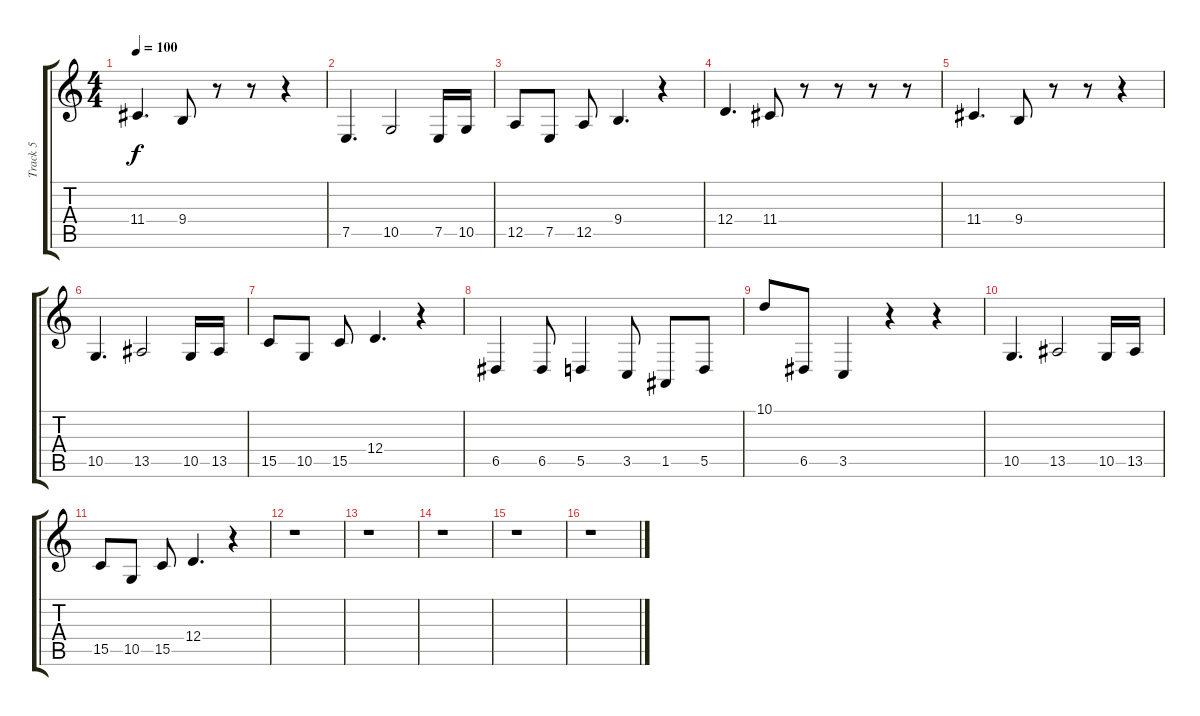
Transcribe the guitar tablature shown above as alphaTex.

\track ("Track 5" "Track 5") {instrument trombone}
\staff {score tabs}
\tuning (E4 B3 G3 D3 A2 E2) {hide}
\ts (4 4)
\tempo 100
\clef g2
\ks c
11.4.4{d dy f} 9.4.8 r.8 r.8 r.4 |
7.5.4{d} 10.5.2 7.5.16 10.5.16 |
12.5.8 7.5.8 12.5.8 9.4.4{d} r.4 |
12.4.4{d} 11.4.8 r.8 r.8 r.8 r.8 |
11.4.4{d} 9.4.8 r.8 r.8 r.4 |
10.5.4{d} 13.5.2 10.5.16 13.5.16 |
15.5.8 10.5.8 15.5.8 12.4.4{d} r.4 |
6.5.4 6.5.8 5.5.4 3.5.8 1.5.8 5.5.8 |
10.1.8 6.5.8 3.5.4 r.4 r.4 |
10.5.4{d} 13.5.2 10.5.16 13.5.16 |
15.5.8 10.5.8 15.5.8 12.4.4{d} r.4 |
r.1 |
r.1 |
r.1 |
r.1 |
r.1
